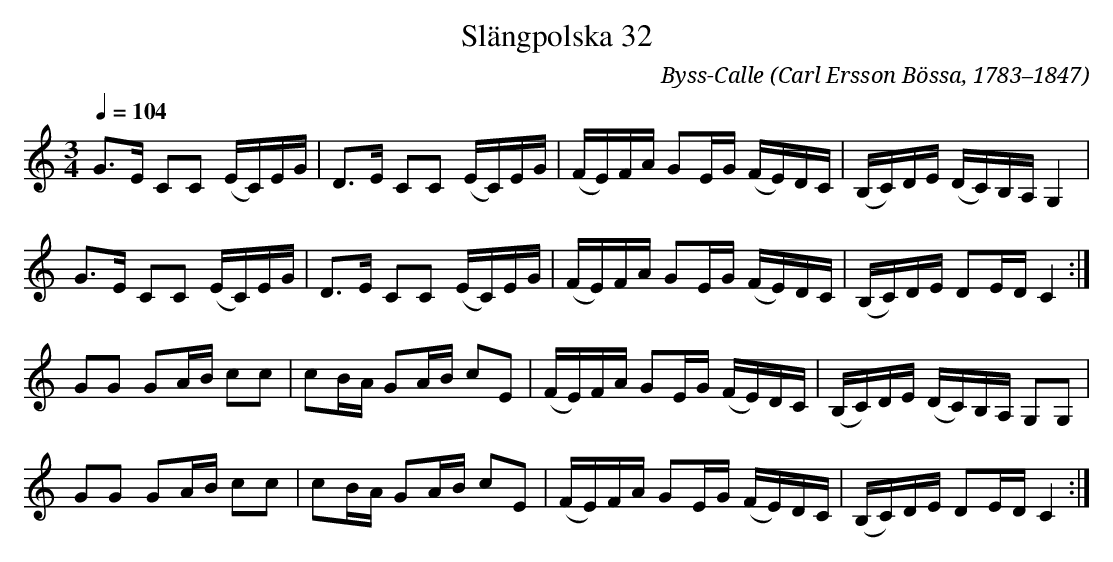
X:1
T:Sl\"angpolska 32
C:Byss-Calle (Carl Ersson B\"ossa, 1783–1847)
Q:1/4=104
M:3/4
L:1/8
K:Cmaj clef=treble
G>E CC (E/2C/2)E/2G/2 | D>E CC (E/2C/2)E/2G/2 |\
(F/2E/2)F/2A/2 GE/2G/2 (F/2E/2)D/2C/2 | (B,/2C/2)D/2E/2 (D/2C/2)B,/2A,/2 G,2 |
G>E CC (E/2C/2)E/2G/2 | D>E CC (E/2C/2)E/2G/2 |\
(F/2E/2)F/2A/2 GE/2G/2 (F/2E/2)D/2C/2 | (B,/2C/2)D/2E/2 DE/2D/2 C2 :|
GG GA/2B/2 cc | cB/2A/2 GA/2B/2 cE |\
(F/2E/2)F/2A/2 GE/2G/2 (F/2E/2)D/2C/2 | (B,/2C/2)D/2E/2 (D/2C/2)B,/2A,/2 G,G, |
GG GA/2B/2 cc | cB/2A/2 GA/2B/2 cE |\
(F/2E/2)F/2A/2 GE/2G/2 (F/2E/2)D/2C/2 | (B,/2C/2)D/2E/2 DE/2D/2 C2 :|
